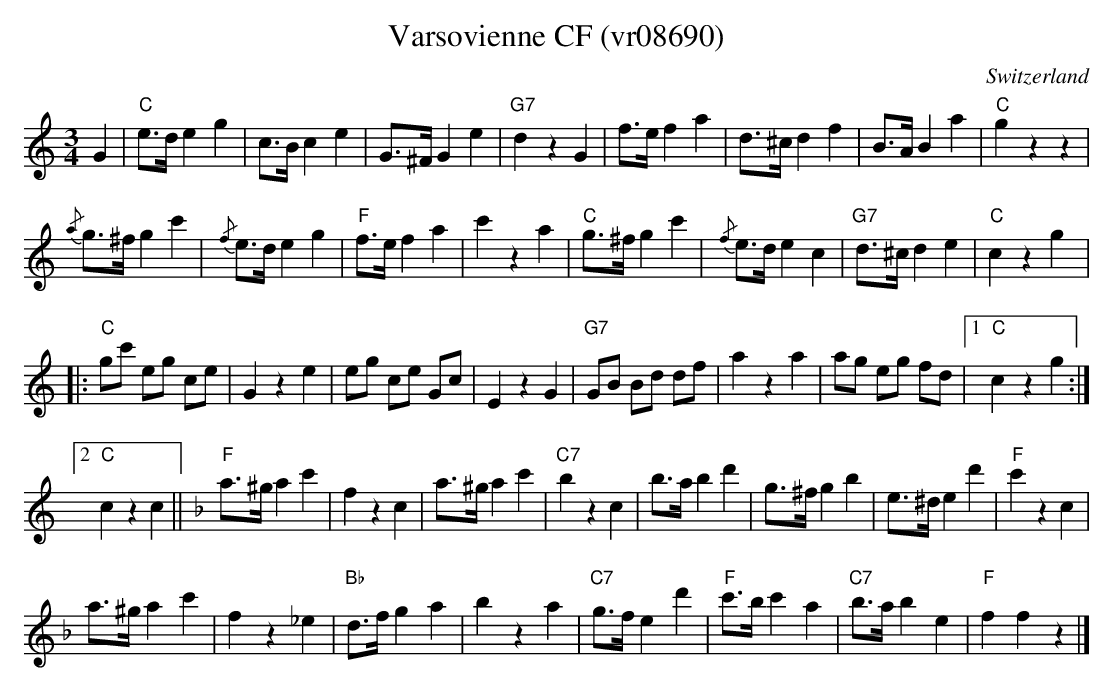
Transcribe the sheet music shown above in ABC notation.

X:1
T: Varsovienne CF (vr08690)
O:Switzerland
M:3/4
L:1/8
K:C major
G2 | "C"e>d e2g2 | c>B c2e2 | G>^F G2e2 | "G7"d2z2G2 | f>e f2a2 | d>^c d2f2 | B>A B2a2 | "C"g2z2z2 |
{/a}g>^f g2c'2 | {/f}e>d e2g2 | "F"f>e f2a2 | c'2z2a2 | "C"g>^f g2c'2 | {/f}e>d e2c2 | "G7"d>^c d2e2 | "C"c2z2g2 |:
"C"gc' eg ce | G2z2e2 | eg ce Gc | E2z2G2 | "G7"GB Bd df | a2z2a2 | ag eg fd |1 "C"c2z2g2 :|2
"C"c2z2c2 || [K:F] "F"a>^g a2c'2 | f2z2c2 | a>^g a2c'2 | "C7"b2z2c2 | b>a b2d'2 | g>^f g2b2 | e>^d e2d'2 | "F"c'2z2c2 |
a>^g a2c'2 | f2z2_e2 | "Bb"d>f g2a2 | b2z2a2 | "C7"g>f e2d'2 | "F"c'>b c'2a2 | "C7"b>a b2e2 | "F"f2f2z2 |]
